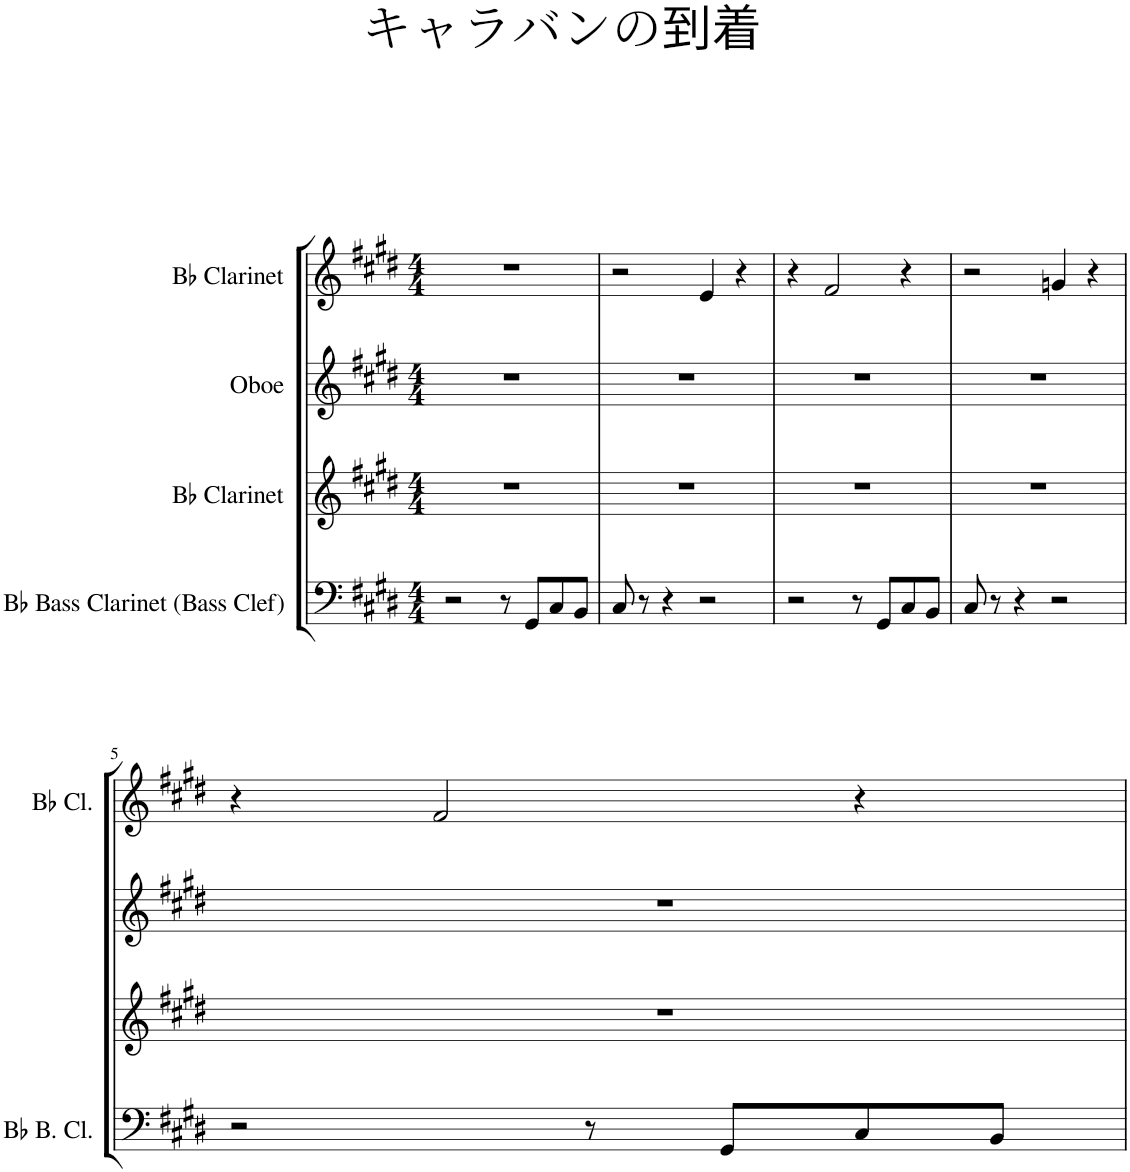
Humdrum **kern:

**kern	**kern	**kern	**kern
*part4	*part3	*part2	*part1
*staff4	*staff3	*staff2	*staff1
*I"Bb Bass Clarinet (Bass Clef)	*I"Bb Clarinet	*I"Oboe	*I"Bb Clarinet
*I'Bb B. Cl.	*I'Cl	*I'Ob	*I'Bb Cl.
*clefF4	*clefG2	*clefG2	*clefG2
*ITrd8c14	*ITrd1c2	*	*ITrd1c2
*k[f#c#g#d#]	*k[f#c#g#d#]	*k[f#c#g#d#]	*k[f#c#g#d#]
*M4/4	*M4/4	*M4/4	*M4/4
=1	=1	=1	=1
2r	1r	1r	1r
8r	.	.	.
8GG#/L	.	.	.
8C#/	.	.	.
8BB/J	.	.	.
=2	=2	=2	=2
8C#/	1r	1r	2r
8r	.	.	.
4r	.	.	.
2r	.	.	4e/
.	.	.	4r
=3	=3	=3	=3
2r	1r	1r	4r
.	.	.	2f#/
8r	.	.	.
8GG#/L	.	.	.
8C#/	.	.	4r
8BB/J	.	.	.
=4	=4	=4	=4
8C#/	1r	1r	2r
8r	.	.	.
4r	.	.	.
2r	.	.	4gn/
.	.	.	4r
!!LO:LB:g=z
=5	=5	=5	=5
2r	1r	1r	4r
.	.	.	2f#/
8r	.	.	.
8GG#/L	.	.	.
8C#/	.	.	4r
8BB/J	.	.	.
=	=	=	=
*-	*-	*-	*-
